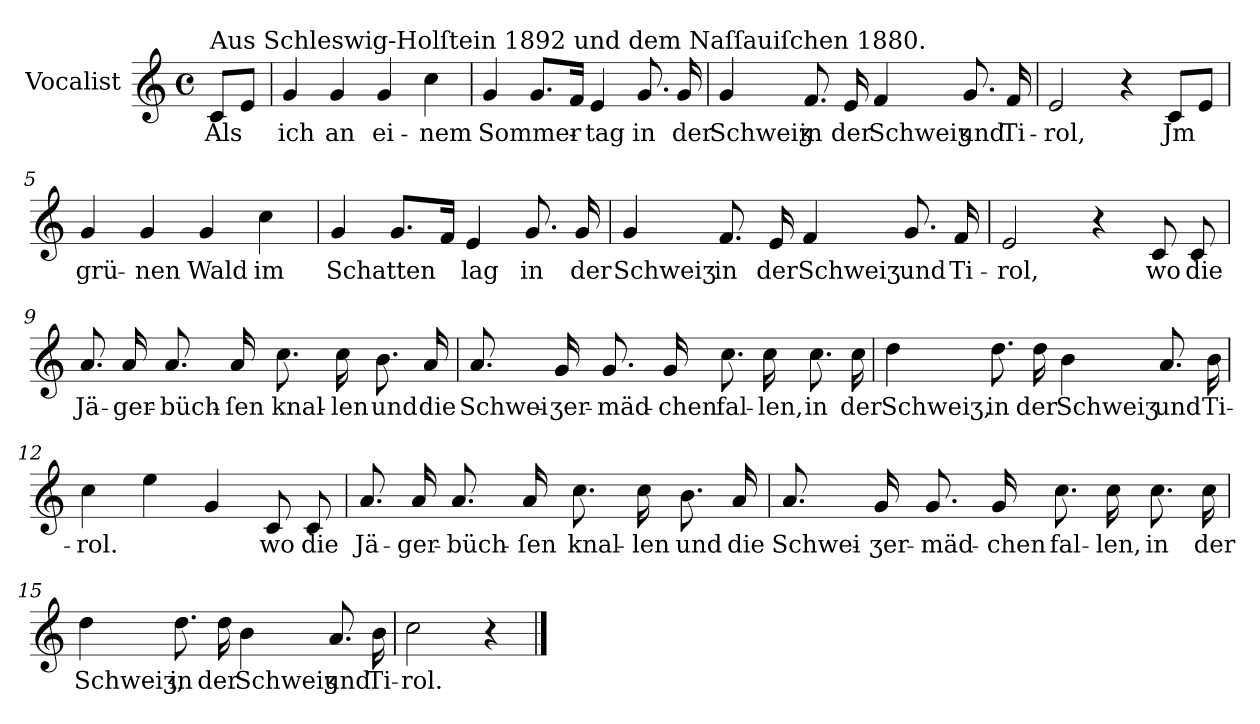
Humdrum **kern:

**kern	**text
*part1	*part1
*staff1	*staff1
*I"Vocalist	*
*k[]	*
*C:	*
*M4/4	*
*met(c)	*
=	=
!LO:TX:a:t=Aus Schleswig-Holſtein 1892 und dem Naſſauiſchen 1880.	!
8cL	Als
8eJ	.
=1	=1
4g	ich
4g	an
4g	ei-
4cc	-nem
=2	=2
4g	Sommer-
8.gL	.
16fJk	.
4e	-tag
8.g	in
16g	der
=3	=3
4g	Schweiʒ
8.f	in
16e	der
4f	Schweiʒ
8.g	und
16f	Ti-
=4	=4
2e	-rol,
4r	.
8cL	Jm
8eJ	.
=5	=5
4g	grü-
4g	-nen
4g	Wald
4cc	im
=6	=6
4g	Schatten
8.gL	.
16fJk	.
4e	lag
8.g	in
16g	der
=7	=7
4g	Schweiʒ
8.f	in
16e	der
4f	Schweiʒ
8.g	und
16f	Ti-
=8	=8
2e	-rol,
4r	.
8c	wo
8c	die
=9	=9
8.a	Jä-
16a	-ger-
8.a	-büch-
16a	-ſen
8.cc	knal-
16cc	-len
8.b	und
16a	die
=10	=10
8.a	Schwei-
16g	-ʒer-
8.g	-mäd-
16g	-chen
8.cc	fal-
16cc	-len,
8.cc	in
16cc	der
=11	=11
4dd	Schweiʒ,
8.dd	in
16dd	der
4b	Schweiʒ
8.a	und
16b	Ti-
=12	=12
4cc	-rol.
4ee	.
4g	.
8c	wo
8c	die
=13	=13
8.a	Jä-
16a	-ger-
8.a	-büch-
16a	-ſen
8.cc	knal-
16cc	-len
8.b	und
16a	die
=14	=14
8.a	Schwei-
16g	-ʒer-
8.g	-mäd-
16g	-chen
8.cc	fal-
16cc	-len,
8.cc	in
16cc	der
=15	=15
4dd	Schweiʒ,
8.dd	in
16dd	der
4b	Schweiʒ
8.a	und
16b	Ti-
=16	=16
2cc	-rol.
4r	.
==	==
*-	*-
